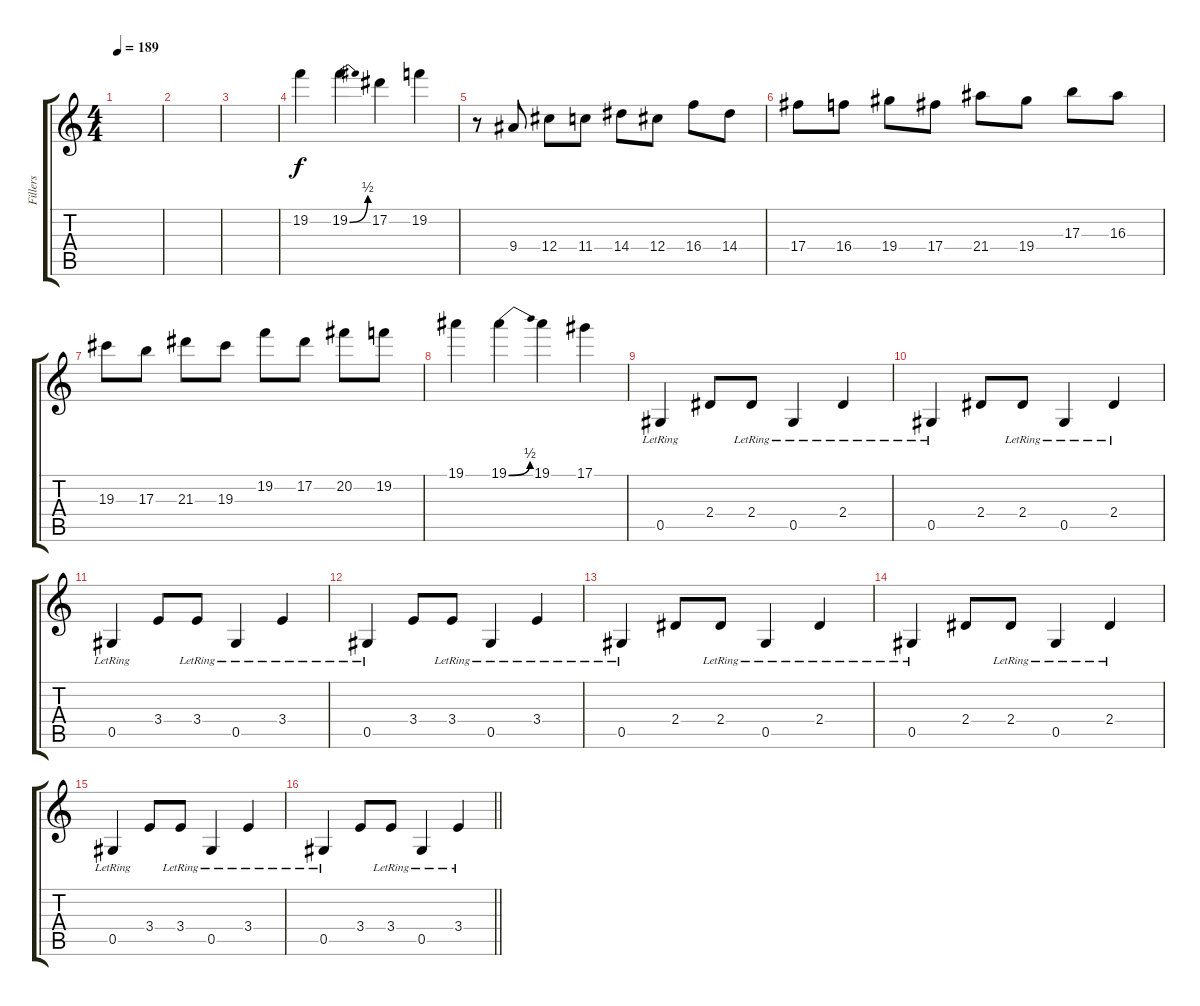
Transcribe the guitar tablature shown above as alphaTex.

\track ("Fillers" "Fillers") {instrument distortionguitar}
\staff {score tabs}
\tuning (Eb4 Bb3 Gb3 Db3 Ab2 Eb2) {hide}
\ts (4 4)
\tempo 189
\clef g2
\ks c
|
|
|
19.2.4 19.2{be (bend 0 0 60 2)}.4 17.2.4 19.2.4 |
r.8 9.4.8 12.4.8 11.4.8 14.4.8 12.4.8 16.4.8 14.4.8 |
17.4.8 16.4.8 19.4.8 17.4.8 21.4.8 19.4.8 17.3.8 16.3.8 |
19.3.8 17.3.8 21.3.8 19.3.8 19.2.8 17.2.8 20.2.8 19.2.8 |
19.1.4 19.1{be (bend 0 0 60 2)}.4 19.1.4 17.1.4 |
0.5{lr}.4{balance 8} 2.4.8 2.4{lr}.8 0.5{lr}.4 2.4{lr}.4 |
0.5{lr}.4 2.4.8 2.4{lr}.8 0.5{lr}.4 2.4{lr}.4 |
0.5{lr}.4 3.4.8 3.4{lr}.8 0.5{lr}.4 3.4{lr}.4 |
0.5{lr}.4 3.4.8 3.4{lr}.8 0.5{lr}.4 3.4{lr}.4 |
0.5{lr}.4 2.4.8 2.4{lr}.8 0.5{lr}.4 2.4{lr}.4 |
0.5{lr}.4 2.4.8 2.4{lr}.8 0.5{lr}.4 2.4{lr}.4 |
0.5{lr}.4 3.4.8 3.4{lr}.8 0.5{lr}.4 3.4{lr}.4 |
\barLineRight lightlight
0.5{lr}.4 3.4.8 3.4{lr}.8 0.5{lr}.4 3.4{lr}.4
